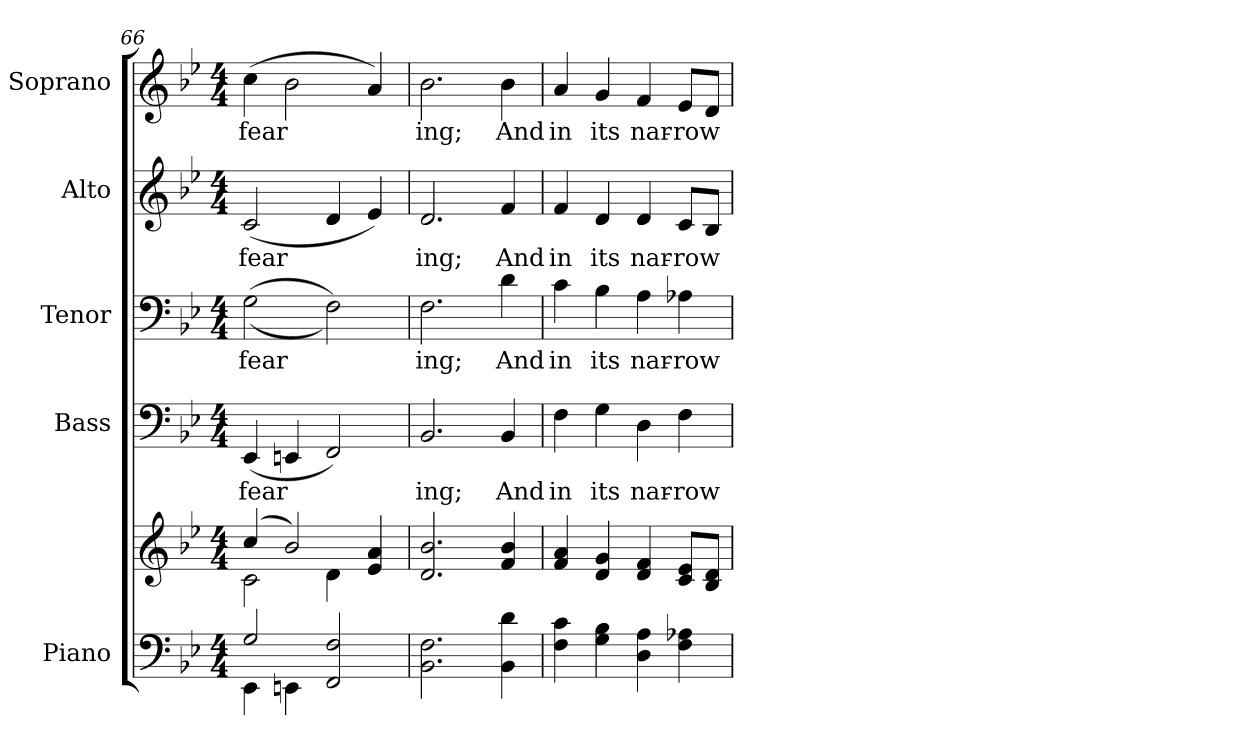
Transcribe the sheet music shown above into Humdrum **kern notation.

**kern	**kern	**kern	**text	**kern	**text	**kern	**text	**kern	**text
*part5	*part5	*part4	*part4	*part3	*part3	*part2	*part2	*part1	*part1
*staff6	*staff5	*staff4	*staff4	*staff3	*staff3	*staff2	*staff2	*staff1	*staff1
*I"Piano	*	*I"Bass	*	*I"Tenor	*	*I"Alto	*	*I"Soprano	*
*I'Pno.	*	*I'B.	*	*I'T.	*	*I'A.	*	*I'S.	*
*clefF4	*clefG2	*clefF4	*	*clefF4	*	*clefG2	*	*clefG2	*
*k[b-e-]	*k[b-e-]	*k[b-e-]	*	*k[b-e-]	*	*k[b-e-]	*	*k[b-e-]	*
*B-:	*B-:	*B-:	*	*B-:	*	*B-:	*	*B-:	*
*M4/4	*M4/4	*M4/4	*	*M4/4	*	*M4/4	*	*M4/4	*
=66	=66	=66	=66	=66	=66	=66	=66	=66	=66
*^	*^	*	*	*	*	*	*	*	*
!	!	!	!	!	!LO:LY:b:color=#000000	!	!	!	!	!	!
!	!	!	!	!	!	!	!LO:LY:b:color=#000000	!	!	!	!
!	!	!	!	!	!	!	!	!	!LO:LY:b:color=#000000	!	!
!	!	!	!	!	!	!	!	!	!	!	!LO:LY:b:color=#000000
2Gi/	4EE-i\	(4cci/	2ci\	(4EE-i/	fear	((2Gi\	fear	(2ci/	fear	(4cci\	fear
.	4EEni\	2b-i/)	.	4EEni/	.	.	.	.	.	2b-i\	.
2FFi/ 2Fi	2ryy	.	4di\	2FFi/)	.	2Fi\))	.	4di/	.	.	.
.	.	4ryy	4e-i/ 4ai	.	.	.	.	4e-i/)	.	4ai/)	.
*v	*v	*	*	*	*	*	*	*	*	*	*
*	*v	*v	*	*	*	*	*	*	*	*
!!LO:PB:g=z
=67	=67	=67	=67	=67	=67	=67	=67	=67	=67
*	*^	*	*	*	*	*	*	*	*
!	!	!	!	!LO:LY:b:color=#000000	!	!	!	!	!	!
*	*v	*v	*	*	*	*	*	*	*	*
*	*^	*	*	*	*	*	*	*	*
!	!	!	!	!	!	!LO:LY:b:color=#000000	!	!	!	!
*	*v	*v	*	*	*	*	*	*	*	*
*	*^	*	*	*	*	*	*	*	*
!	!	!	!	!	!	!	!	!LO:LY:b:color=#000000	!	!
*	*v	*v	*	*	*	*	*	*	*	*
*	*^	*	*	*	*	*	*	*	*
!	!	!	!	!	!	!	!	!	!	!LO:LY:b:color=#000000
*	*v	*v	*	*	*	*	*	*	*	*
2.BB-i\ 2.Fi	2.di/ 2.b-i	2.BB-i/	ing;	2.Fi\	ing;	2.di/	ing;	2.b-i\	ing;
!	!	!	!LO:LY:b:color=#000000	!	!	!	!	!	!
!	!	!	!	!	!LO:LY:b:color=#000000	!	!	!	!
!	!	!	!	!	!	!	!LO:LY:b:color=#000000	!	!
!	!	!	!	!	!	!	!	!	!LO:LY:b:color=#000000
4BB-i\ 4di	4fi/ 4b-i	4BB-i/	And	4di\	And	4fi/	And	4b-i\	And
=68	=68	=68	=68	=68	=68	=68	=68	=68	=68
!	!	!	!LO:LY:b:color=#000000	!	!	!	!	!	!
!	!	!	!	!	!LO:LY:b:color=#000000	!	!	!	!
!	!	!	!	!	!	!	!LO:LY:b:color=#000000	!	!
!	!	!	!	!	!	!	!	!	!LO:LY:b:color=#000000
4Fi\ 4ci	4fi/ 4ai	4Fi\	in	4ci\	in	4fi/	in	4ai/	in
!	!	!	!LO:LY:b:color=#000000	!	!	!	!	!	!
!	!	!	!	!	!LO:LY:b:color=#000000	!	!	!	!
!	!	!	!	!	!	!	!LO:LY:b:color=#000000	!	!
!	!	!	!	!	!	!	!	!	!LO:LY:b:color=#000000
4Gi\ 4B-i	4di/ 4gi	4Gi\	its	4B-i\	its	4di/	its	4gi/	its
!	!	!	!LO:LY:b:color=#000000	!	!	!	!	!	!
!	!	!	!	!	!LO:LY:b:color=#000000	!	!	!	!
!	!	!	!	!	!	!	!LO:LY:b:color=#000000	!	!
!	!	!	!	!	!	!	!	!	!LO:LY:b:color=#000000
4Di\ 4Ai	4di/ 4fi	4Di\	nar-	4Ai\	nar-	4di/	nar-	4fi/	nar-
!	!	!	!LO:LY:b:color=#000000	!	!	!	!	!	!
!	!	!	!	!	!LO:LY:b:color=#000000	!	!	!	!
!	!	!	!	!	!	!	!LO:LY:b:color=#000000	!	!
!	!	!	!	!	!	!	!	!	!LO:LY:b:color=#000000
4Fi\ 4A-Xi	8ci/ 8e-iL	4Fi\	-row	4A-Xi\	-row	8ci/L	-row	8e-i/L	-row
.	8B-i/ 8diJ	.	.	.	.	8B-i/J	.	8di/J	.
=	=	=	=	=	=	=	=	=	=
*-	*-	*-	*-	*-	*-	*-	*-	*-	*-
